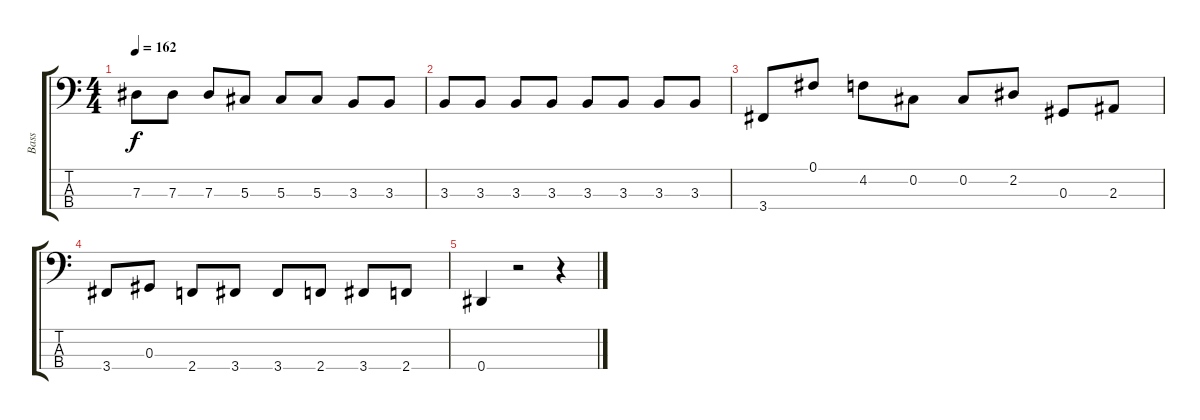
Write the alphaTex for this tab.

\track ("Bass" "Bass") {instrument electricbasspick}
\staff {score tabs}
\tuning (Gb2 Db2 Ab1 Eb1) {hide}
\ts (4 4)
\tempo 162
\clef f4
\ks c
7.3.8{dy f} 7.3.8 7.3.8 5.3.8 5.3.8 5.3.8 3.3.8 3.3.8 |
3.3.8 3.3.8 3.3.8 3.3.8 3.3.8 3.3.8 3.3.8 3.3.8 |
3.4.8 0.1.8 4.2.8 0.2.8 0.2.8 2.2.8 0.3.8 2.3.8 |
3.4.8 0.3.8 2.4.8 3.4.8 3.4.8 2.4.8 3.4.8 2.4.8 |
0.4.4 r.2 r.4
